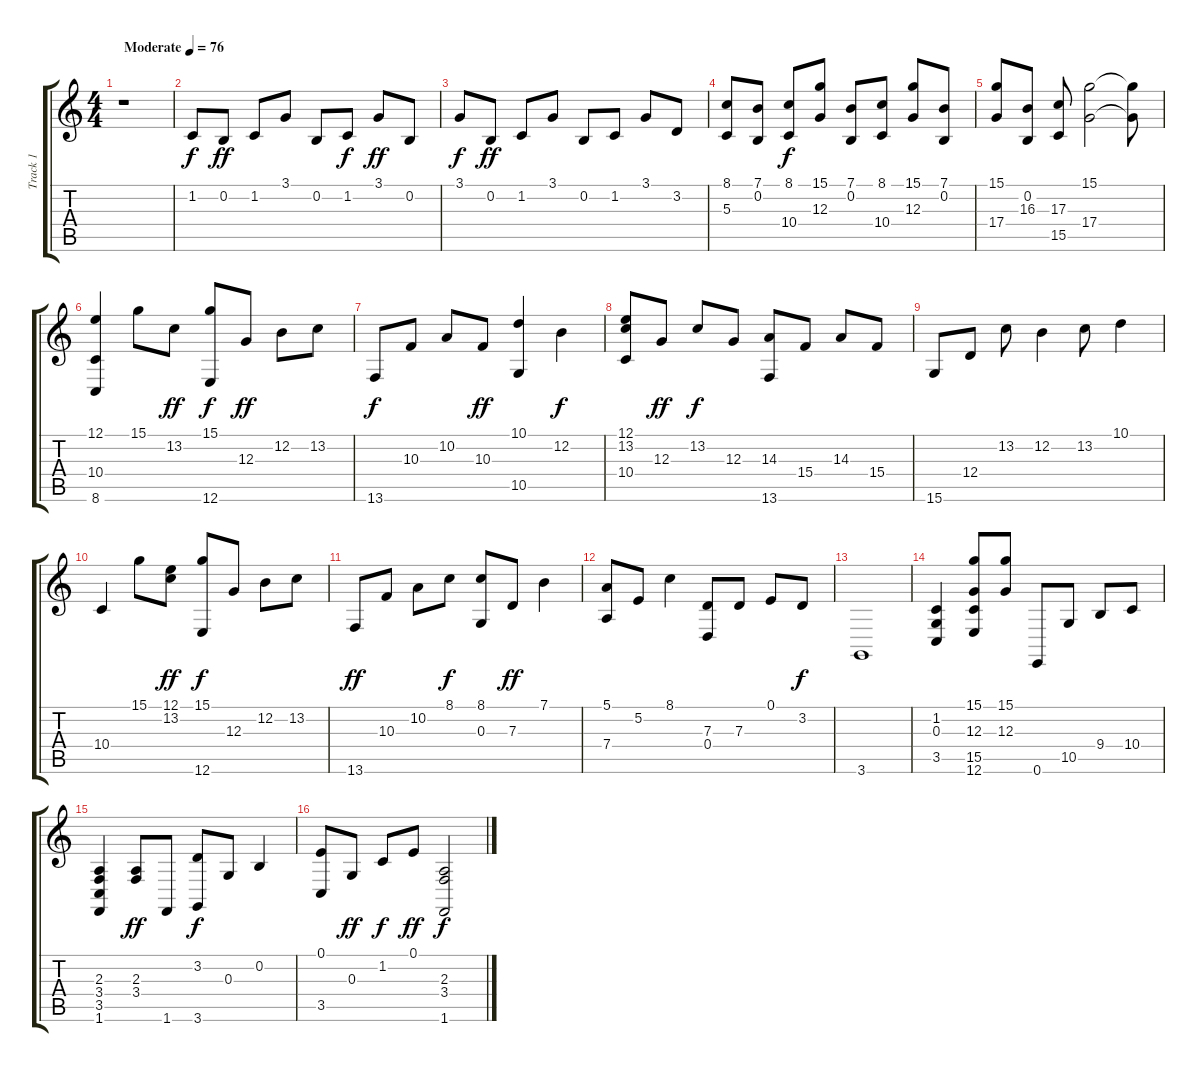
\track ("Track 1" "Track 1") {instrument acousticgrandpiano}
\staff {score tabs}
\tuning (E4 B3 G3 D3 A2 E2) {hide}
\ts (4 4)
\tempo (76 "Moderate")
\clef g2
\ks c
r.1{dy f instrument acousticgrandpiano} |
1.2.8 0.2.8{dy ff} 1.2.8 3.1.8 0.2.8 1.2.8{dy f} 3.1.8{dy ff} 0.2.8 |
3.1.8{dy f} 0.2.8{dy ff} 1.2.8 3.1.8 0.2.8 1.2.8 3.1.8 3.2.8 |
(8.1 5.3).8 (7.1 0.2).8 (8.1 10.4).8{dy f} (15.1 12.3).8 (7.1 0.2).8 (8.1 10.4).8 (15.1 12.3).8 (7.1 0.2).8 |
(15.1 17.4).8 (0.2 16.3).8 (17.3 15.5).8 (15.1 17.4).2 (15.1{t} 17.4{t}).8 |
(12.1 10.4 8.6).4 15.1.8 13.2.8{dy ff} (15.1 12.6).8{dy f} 12.3.8{dy ff} 12.2.8 13.2.8 |
13.6.8{dy f} 10.3.8 10.2.8 10.3.8{dy ff} (10.1 10.5).4 12.2.4{dy f} |
(12.1 13.2 10.4).8 12.3.8{dy ff} 13.2.8{dy f} 12.3.8 (14.3 13.6).8 15.4.8 14.3.8 15.4.8 |
15.6.8 12.4.8 13.2.8 12.2.4 13.2.8 10.1.4 |
10.4.4 15.1.8 (12.1 13.2).8{dy ff} (15.1 12.6).8{dy f} 12.3.8 12.2.8 13.2.8 |
13.6.8{dy ff} 10.3.8 10.2.8 8.1.8{dy f} (8.1 0.3).8 7.3.8{dy ff} 7.1.4 |
(5.1 7.4).8 5.2.8 8.1.4 (7.3 0.4).8 7.3.8 0.1.8 3.2.8{dy f} |
3.6.1 |
(1.2 0.3 3.5).4 (15.1 12.3 15.5 12.6).8 (15.1 12.3).8 0.6.8 10.5.8 9.4.8 10.4.8 |
(2.3 3.4 3.5 1.6).4 (2.3 3.4).8{dy ff} 1.6.8 (3.2 3.6).8{dy f} 0.3.8 0.2.4 |
(0.1 3.5).8 0.3.8{dy ff} 1.2.8{dy f} 0.1.8{dy ff} (2.3 3.4 1.6).2{dy f}
